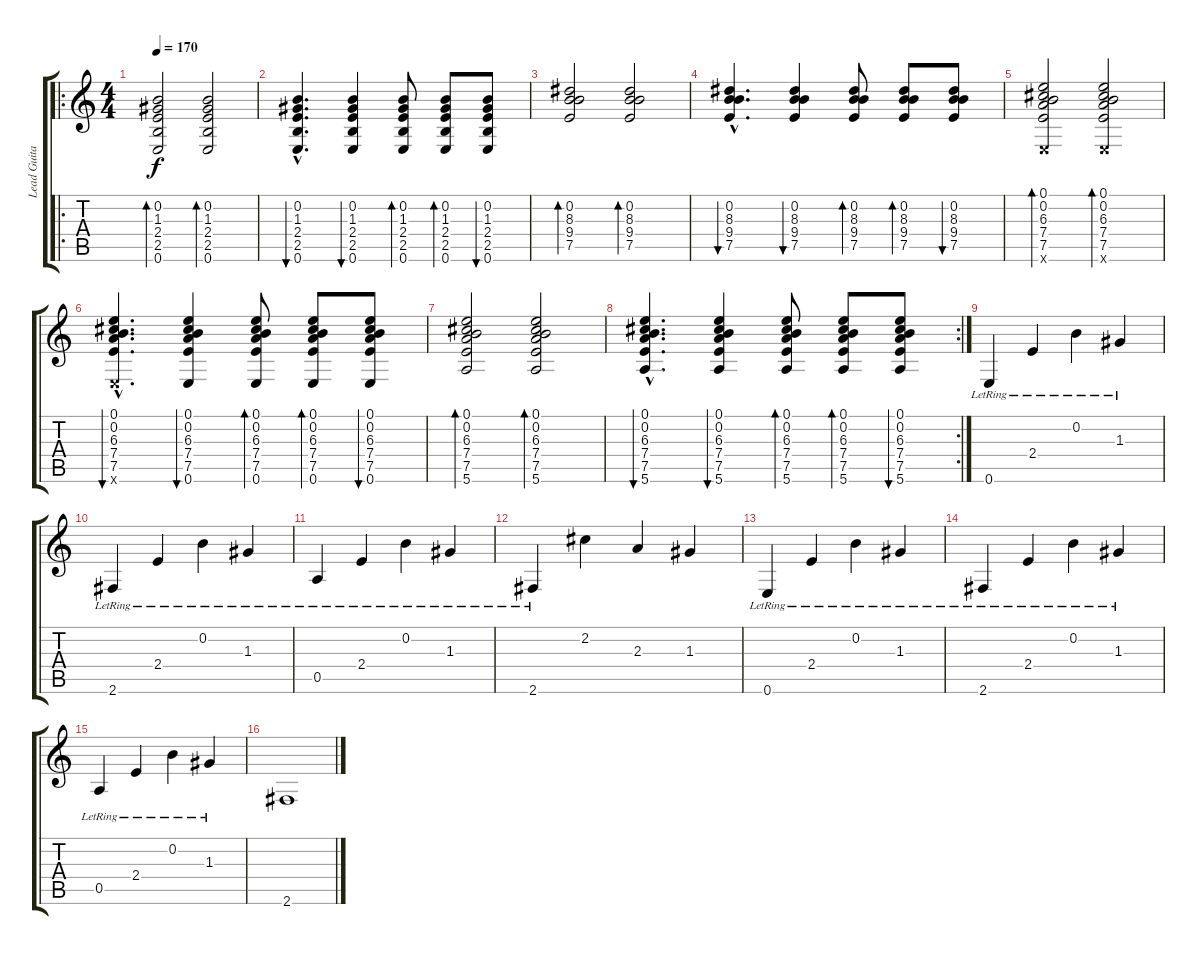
\track ("Lead Guitar (Acoustic)" "Lead Guita") {instrument acousticguitarnylon}
\staff {score tabs}
\tuning (E4 B3 G3 D3 A2 E2) {hide}
\ro
\ts (4 4)
\tempo 170
\clef g2
\ks c
(0.2 1.3 2.4 2.5 0.6).2{bd 60 dy f} (0.2 1.3 2.4 2.5 0.6).2{bd 60} |
(0.2{hac} 1.3{hac} 2.4{hac} 2.5{hac} 0.6{hac}).4{d bu 60} (0.2 1.3 2.4 2.5 0.6).4{bu 60} (0.2 1.3 2.4 2.5 0.6).8{bd 60} (0.2 1.3 2.4 2.5 0.6).8{bd 60} (0.2 1.3 2.4 2.5 0.6).8{bu 60} |
(0.2 8.3 9.4 7.5).2{bd 60} (0.2 8.3 9.4 7.5).2{bd 60} |
(0.2{hac} 8.3{hac} 9.4{hac} 7.5{hac}).4{d bu 60} (0.2 8.3 9.4 7.5).4{bu 60} (0.2 8.3 9.4 7.5).8{bd 60} (0.2 8.3 9.4 7.5).8{bd 60} (0.2 8.3 9.4 7.5).8{bu 60} |
(0.1 0.2 6.3 7.4 7.5 0.6{x}).2{bd 60} (0.1 0.2 6.3 7.4 7.5 0.6{x}).2{bd 60} |
(0.1{hac} 0.2{hac} 6.3{hac} 7.4{hac} 7.5{hac} 0.6{hac x}).4{d bu 60} (0.1 0.2 6.3 7.4 7.5 0.6).4{bu 60} (0.1 0.2 6.3 7.4 7.5 0.6).8{bd 60} (0.1 0.2 6.3 7.4 7.5 0.6).8{bd 60} (0.1 0.2 6.3 7.4 7.5 0.6).8{bu 60} |
(0.1 0.2 6.3 7.4 7.5 5.6).2{bd 60} (0.1 0.2 6.3 7.4 7.5 5.6).2{bd 60} |
\rc 2
(0.1{hac} 0.2{hac} 6.3{hac} 7.4{hac} 7.5{hac} 5.6{hac}).4{d bu 60} (0.1 0.2 6.3 7.4 7.5 5.6).4{bu 60} (0.1 0.2 6.3 7.4 7.5 5.6).8{bd 60} (0.1 0.2 6.3 7.4 7.5 5.6).8{bd 60} (0.1 0.2 6.3 7.4 7.5 5.6).8{bu 60} |
0.6{lr}.4 2.4{lr}.4 0.2{lr}.4 1.3{lr}.4 |
2.6{lr}.4 2.4{lr}.4 0.2{lr}.4 1.3{lr}.4 |
0.5{lr}.4 2.4{lr}.4 0.2{lr}.4 1.3{lr}.4 |
2.6{lr}.4 2.2.4 2.3.4 1.3.4 |
0.6{lr}.4 2.4{lr}.4 0.2{lr}.4 1.3{lr}.4 |
2.6{lr}.4 2.4{lr}.4 0.2{lr}.4 1.3{lr}.4 |
0.5{lr}.4 2.4{lr}.4 0.2{lr}.4 1.3{lr}.4 |
2.6.1
